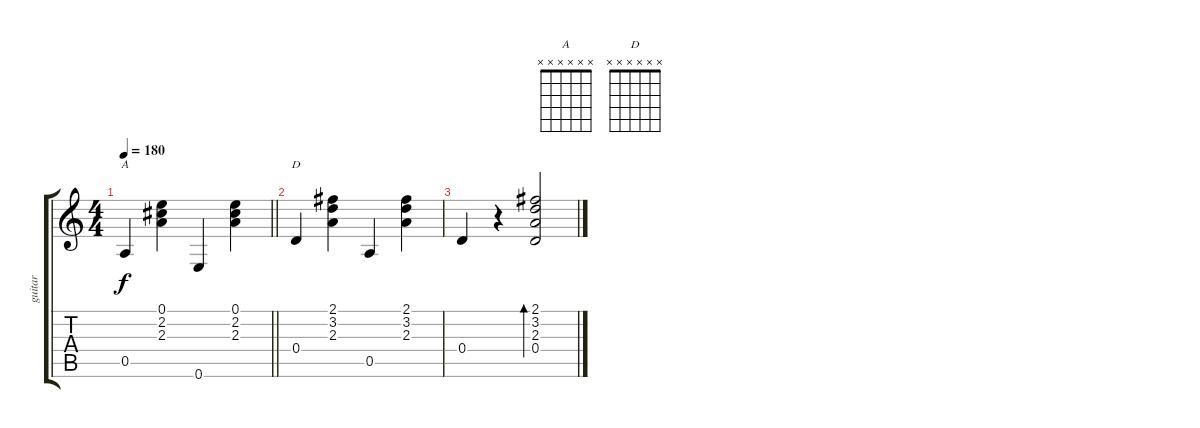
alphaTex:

\track ("guitar" "guitar") {instrument acousticguitarsteel}
\staff {score tabs}
\tuning (E4 B3 G3 D3 A2 E2) {hide}
\chord ("A" x x x x x x)
\chord ("D" x x x x x x)
\ts (4 4)
\tempo 180
\clef g2
\barLineRight lightlight
\ks c
0.5.4{ch "A" dy f} (0.1 2.2 2.3).4 0.6.4 (0.1 2.2 2.3).4 |
0.4.4{ch "D"} (2.1 3.2 2.3).4 0.5.4 (2.1 3.2 2.3).4 |
0.4.4 r.4 (2.1 3.2 2.3 0.4).2{bd 240}
